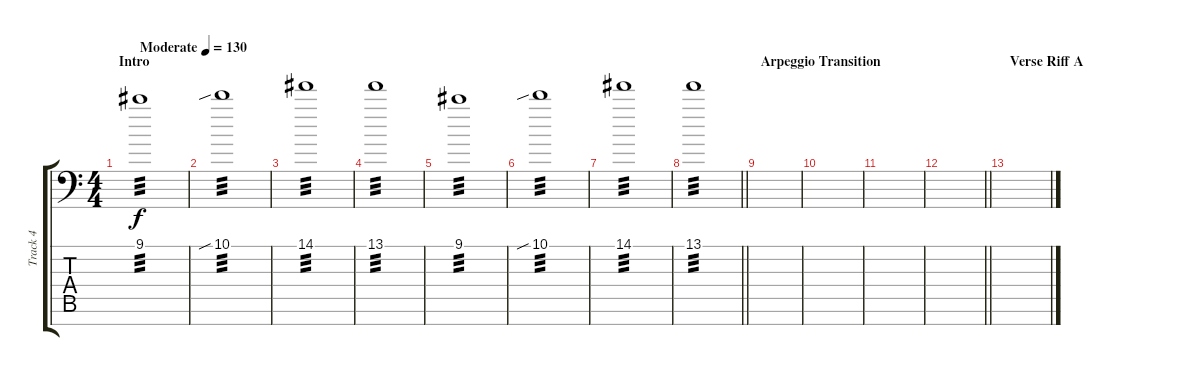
\track ("Track 4" "Track 4") {instrument overdrivenguitar}
\staff {score tabs}
\tuning (E4 B3 G3 D3 A2 E2 A1) {hide}
\ts (4 4)
\section ("" "Intro")
\tempo (130 "Moderate")
\clef f4
\ks c
9.1.1{tp 3 dy f instrument overdrivenguitar} |
10.1{sib}.1{tp 3} |
14.1.1{tp 3} |
13.1.1{tp 3} |
9.1.1{tp 3} |
10.1{sib}.1{tp 3} |
14.1.1{tp 3} |
\barLineRight lightlight
13.1.1{tp 3} |
\section ("" "Arpeggio Transition")
|
|
|
\barLineRight lightlight
|
\section ("" "Verse Riff A")
